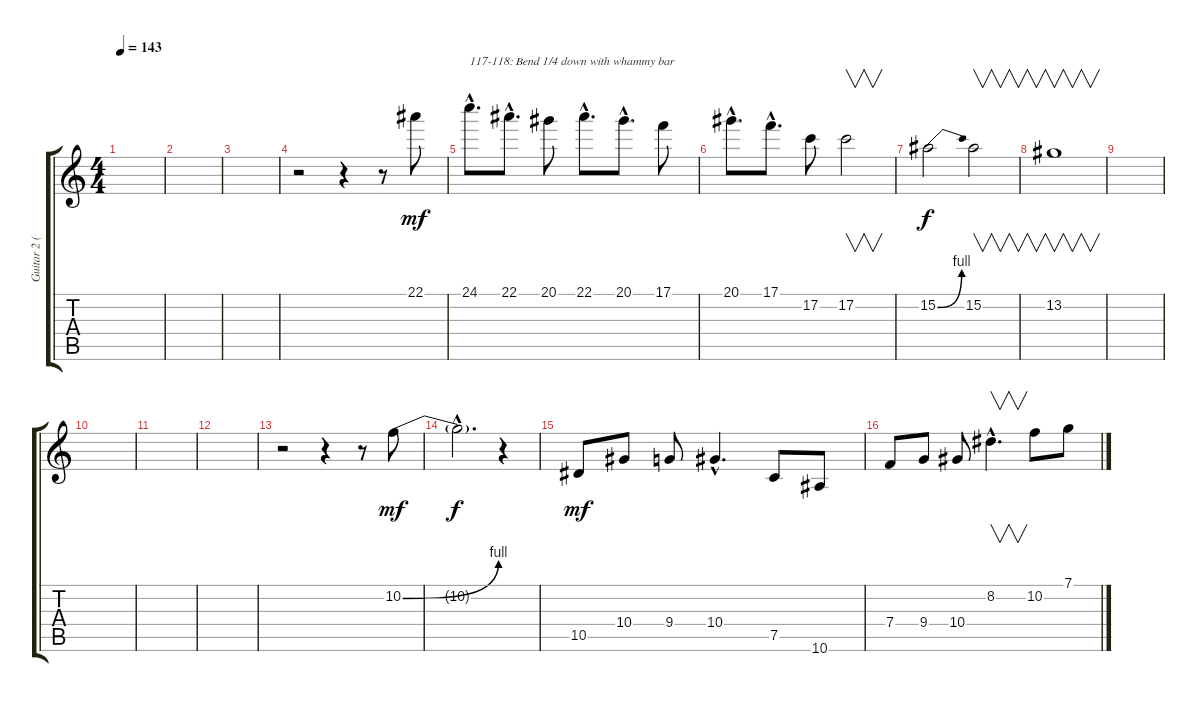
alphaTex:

\track ("Guitar 2 (Lead)" "Guitar 2 (") {instrument distortionguitar}
\staff {score tabs}
\tuning (C4 G3 Eb3 Bb2 F2 C2) {hide}
\ts (4 4)
\tempo 143
\clef g2
\ks c
|
|
|
r.2 r.4 r.8 22.1.8{dy mf} |
24.1{hac}.8{d txt "117-118: Bend 1/4 down with whammy bar"} 22.1{hac}.8{d} 20.1.8 22.1{hac}.8{d} 20.1{hac}.8{d} 17.1.8 |
20.1{hac}.8{d} 17.1{hac}.8{d} 17.2.8 17.2.2{v} |
15.2{be (bend 0 0 60 4)}.2{dy f} 15.2.2{v} |
13.2.1{v} |
|
|
|
|
r.2 r.4 r.8 10.2{be (bend 0 0 60 4)}.8{dy mf} |
10.2{hac t}.2{d dy f} r.4 |
10.5.8{dy mf balance 12} 10.4.8 9.4.8 10.4{hac}.4{d} 7.5.8 10.6.8 |
7.4.8 9.4.8 10.4.8 8.2{hac}.4{v d} 10.2.8 7.1.8
